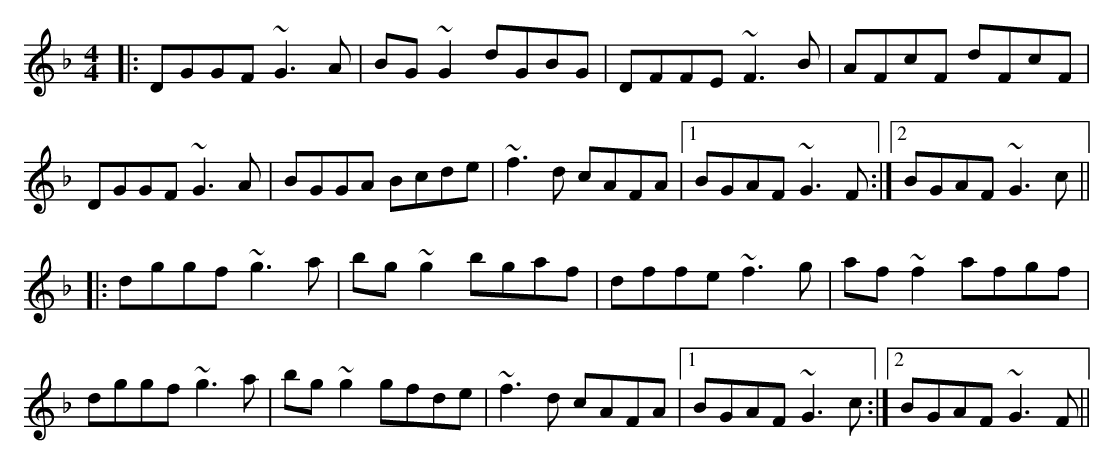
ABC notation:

X:1
M:4/4
K:Gdor
|:DGGF ~G3A|BG~G2 dGBG|DFFE ~F3B|AFcF dFcF|
DGGF ~G3A|BGGA Bcde|~f3d cAFA|1 BGAF ~G3F:|2 BGAF ~G3c||
|:dggf ~g3a|bg~g2 bgaf|dffe ~f3g|af~f2 afgf|
dggf ~g3a|bg~g2 gfde|~f3d cAFA|1 BGAF ~G3c:|2 BGAF ~G3F||
